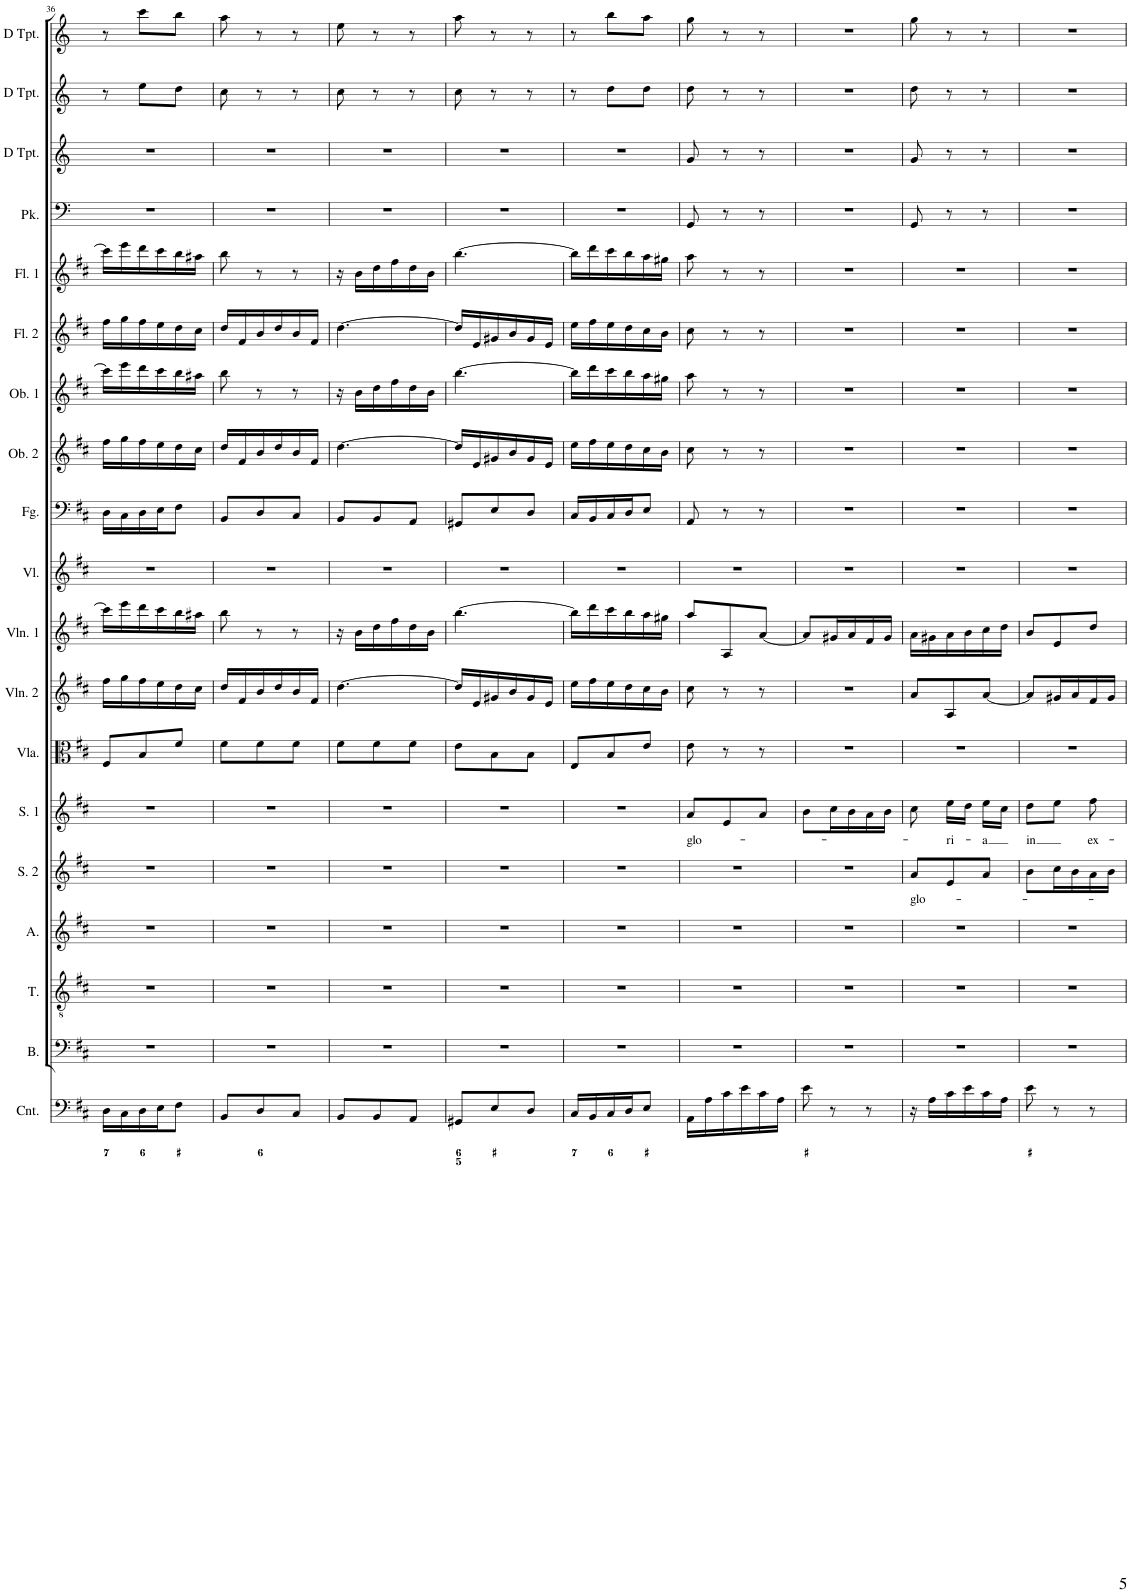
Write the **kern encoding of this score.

**kern	**kern	**kern	**kern	**kern	**text	**kern	**text	**kern	**kern	**kern	**kern	**kern	**kern	**kern	**kern	**kern	**kern	**kern	**kern	**kern
*part19	*part18	*part17	*part16	*part15	*part15	*part14	*part14	*part13	*part12	*part11	*part10	*part9	*part8	*part7	*part6	*part5	*part4	*part3	*part2	*part1
*staff19	*staff18	*staff17	*staff16	*staff15	*staff15	*staff14	*staff14	*staff13	*staff12	*staff11	*staff10	*staff9	*staff8	*staff7	*staff6	*staff5	*staff4	*staff3	*staff2	*staff1
*I"Continuo	*I"Basso	*I"Tenore	*I"Alto	*I"Soprano 2	*	*I"Soprano 1	*	*I"Viola	*I"Violino 2	*I"Violino 1	*I"Violino solo	*I"Fagotti	*I"Oboe d'amore 2	*I"Oboe d'amore 1	*I"Flauto traverso 2	*I"Flauto traverso 1	*I"Pauke	*I"D Trompete	*I"D Trompete	*I"D Trompete
*I'Cnt.	*I'B.	*I'T.	*I'A.	*I'S. 2	*	*I'S. 1	*	*I'Vla.	*I'Vln. 2	*I'Vln. 1	*I'Vl.	*I'Fg.	*I'Ob. 2	*I'Ob. 1	*I'Fl. 2	*I'Fl. 1	*I'Pk.	*I'D Tpt.	*I'D Tpt.	*I'D Tpt.
!!LO:PB:g=z
*clefF4	*clefF4	*clefGv2	*clefG2	*clefG2	*	*clefG2	*	*clefC3	*clefG2	*clefG2	*clefG2	*clefF4	*clefG2	*clefG2	*clefG2	*clefG2	*clefF4	*clefG2	*clefG2	*clefG2
*	*	*	*	*	*	*	*	*	*	*	*	*	*	*	*	*	*Trd-1c-2	*Trd-1c-2	*Trd-1c-2	*Trd-1c-2
*k[f#c#]	*k[f#c#]	*k[f#c#]	*k[f#c#]	*k[f#c#]	*	*k[f#c#]	*	*k[f#c#]	*k[f#c#]	*k[f#c#]	*k[f#c#]	*k[f#c#]	*k[f#c#]	*k[f#c#]	*k[f#c#]	*k[f#c#]	*k[]	*k[]	*k[]	*k[]
*M3/8	*M3/8	*M3/8	*M3/8	*M3/8	*	*M3/8	*	*M3/8	*M3/8	*M3/8	*M3/8	*M3/8	*M3/8	*M3/8	*M3/8	*M3/8	*M3/8	*M3/8	*M3/8	*M3/8
=36	=36	=36	=36	=36	=36	=36	=36	=36	=36	=36	=36	=36	=36	=36	=36	=36	=36	=36	=36	=36
16D\LL	4.r	4.r	4.r	4.r	.	4.r	.	8F#/L	16ff#\LL	16ccc#\LL]	4.r	16D\LL	16ff#\LL	16ccc#\LL]	16ff#\LL	16ccc#\LL]	4.r	4.r	8r	8r
16C#\	.	.	.	.	.	.	.	.	16gg\	16eee\	.	16C#\	16gg\	16eee\	16gg\	16eee\	.	.	.	.
16D\	.	.	.	.	.	.	.	8B/	16ff#\	16ddd\	.	16D\	16ff#\	16ddd\	16ff#\	16ddd\	.	.	8ee\L	8ccc\L
16E\J	.	.	.	.	.	.	.	.	16ee\	16ccc#\	.	16E\J	16ee\	16ccc#\	16ee\	16ccc#\	.	.	.	.
8F#\J	.	.	.	.	.	.	.	8f#/J	16dd\	16bb\	.	8F#\J	16dd\	16bb\	16dd\	16bb\	.	.	8dd\J	8bb\J
.	.	.	.	.	.	.	.	.	16cc#\JJ	16aa#X\JJ	.	.	16cc#\JJ	16aa#X\JJ	16cc#\JJ	16aa#X\JJ	.	.	.	.
=37	=37	=37	=37	=37	=37	=37	=37	=37	=37	=37	=37	=37	=37	=37	=37	=37	=37	=37	=37	=37
8BB/L	4.r	4.r	4.r	4.r	.	4.r	.	8f#\L	16dd/LL	8bb\	4.r	8BB/L	16dd/LL	8bb\	16dd/LL	8bb\	4.r	4.r	8cc\	8aa\
.	.	.	.	.	.	.	.	.	16f#/	.	.	.	16f#/	.	16f#/	.	.	.	.	.
8D/	.	.	.	.	.	.	.	8f#\	16b/	8r	.	8D/	16b/	8r	16b/	8r	.	.	8r	8r
.	.	.	.	.	.	.	.	.	16dd/	.	.	.	16dd/	.	16dd/	.	.	.	.	.
8C#/J	.	.	.	.	.	.	.	8f#\J	16b/	8r	.	8C#/J	16b/	8r	16b/	8r	.	.	8r	8r
.	.	.	.	.	.	.	.	.	16f#/JJ	.	.	.	16f#/JJ	.	16f#/JJ	.	.	.	.	.
=38	=38	=38	=38	=38	=38	=38	=38	=38	=38	=38	=38	=38	=38	=38	=38	=38	=38	=38	=38	=38
8BB/L	4.r	4.r	4.r	4.r	.	4.r	.	8f#\L	[4.dd\	16r	4.r	8BB/L	[4.dd\	16r	[4.dd\	16r	4.r	4.r	8cc\	8ee\
.	.	.	.	.	.	.	.	.	.	16b\LL	.	.	.	16b\LL	.	16b\LL	.	.	.	.
8BB/	.	.	.	.	.	.	.	8f#\	.	16dd\	.	8BB/	.	16dd\	.	16dd\	.	.	8r	8r
.	.	.	.	.	.	.	.	.	.	16ff#\	.	.	.	16ff#\	.	16ff#\	.	.	.	.
8AA/J	.	.	.	.	.	.	.	8f#\J	.	16dd\	.	8AA/J	.	16dd\	.	16dd\	.	.	8r	8r
.	.	.	.	.	.	.	.	.	.	16b\JJ	.	.	.	16b\JJ	.	16b\JJ	.	.	.	.
=39	=39	=39	=39	=39	=39	=39	=39	=39	=39	=39	=39	=39	=39	=39	=39	=39	=39	=39	=39	=39
8GG#X/L	4.r	4.r	4.r	4.r	.	4.r	.	8e\L	16dd/LL]	[4.bb\	4.r	8GG#X/L	16dd/LL]	[4.bb\	16dd/LL]	[4.bb\	4.r	4.r	8cc\	8aa\
.	.	.	.	.	.	.	.	.	16e/	.	.	.	16e/	.	16e/	.	.	.	.	.
8E/	.	.	.	.	.	.	.	8B\	16g#X/	.	.	8E/	16g#X/	.	16g#X/	.	.	.	8r	8r
.	.	.	.	.	.	.	.	.	16b/	.	.	.	16b/	.	16b/	.	.	.	.	.
8D/J	.	.	.	.	.	.	.	8B\J	16g#/	.	.	8D/J	16g#/	.	16g#/	.	.	.	8r	8r
.	.	.	.	.	.	.	.	.	16e/JJ	.	.	.	16e/JJ	.	16e/JJ	.	.	.	.	.
=40	=40	=40	=40	=40	=40	=40	=40	=40	=40	=40	=40	=40	=40	=40	=40	=40	=40	=40	=40	=40
16C#/LL	4.r	4.r	4.r	4.r	.	4.r	.	8E/L	16ee\LL	16bb\LL]	4.r	16C#/LL	16ee\LL	16bb\LL]	16ee\LL	16bb\LL]	4.r	4.r	8r	8r
16BB/	.	.	.	.	.	.	.	.	16ff#\	16ddd\	.	16BB/	16ff#\	16ddd\	16ff#\	16ddd\	.	.	.	.
16C#/	.	.	.	.	.	.	.	8B/	16ee\	16ccc#\	.	16C#/	16ee\	16ccc#\	16ee\	16ccc#\	.	.	8dd\L	8bb\L
16D/J	.	.	.	.	.	.	.	.	16dd\	16bb\	.	16D/J	16dd\	16bb\	16dd\	16bb\	.	.	.	.
8E/J	.	.	.	.	.	.	.	8e/J	16cc#\	16aa\	.	8E/J	16cc#\	16aa\	16cc#\	16aa\	.	.	8dd\J	8aa\J
.	.	.	.	.	.	.	.	.	16b\JJ	16gg#X\JJ	.	.	16b\JJ	16gg#X\JJ	16b\JJ	16gg#X\JJ	.	.	.	.
=41	=41	=41	=41	=41	=41	=41	=41	=41	=41	=41	=41	=41	=41	=41	=41	=41	=41	=41	=41	=41
!	!	!	!	!	!	!	!LO:LY:b	!	!	!	!	!	!	!	!	!	!	!	!	!
16AA\LL	4.r	4.r	4.r	4.r	.	8a/L	glo-	8e\	8cc#\	8aa/L	4.r	8AA/	8cc#\	8aa\	8cc#\	8aa\	8GG/	8g/	8dd\	8gg\
16A\	.	.	.	.	.	.	.	.	.	.	.	.	.	.	.	.	.	.	.	.
16c#\	.	.	.	.	.	8e/	.	8r	8r	8A/	.	8r	8r	8r	8r	8r	8r	8r	8r	8r
16e\	.	.	.	.	.	.	.	.	.	.	.	.	.	.	.	.	.	.	.	.
16c#\	.	.	.	.	.	8a/J	.	8r	8r	[8a/J	.	8r	8r	8r	8r	8r	8r	8r	8r	8r
16A\JJ	.	.	.	.	.	.	.	.	.	.	.	.	.	.	.	.	.	.	.	.
=42	=42	=42	=42	=42	=42	=42	=42	=42	=42	=42	=42	=42	=42	=42	=42	=42	=42	=42	=42	=42
8e\	4.r	4.r	4.r	4.r	.	8b\L	.	4.r	4.r	8a/L]	4.r	4.r	4.r	4.r	4.r	4.r	4.r	4.r	4.r	4.r
8r	.	.	.	.	.	16cc#\L	.	.	.	16g#X/L	.	.	.	.	.	.	.	.	.	.
.	.	.	.	.	.	16b\	.	.	.	16a/	.	.	.	.	.	.	.	.	.	.
8r	.	.	.	.	.	16a\	.	.	.	16f#/	.	.	.	.	.	.	.	.	.	.
.	.	.	.	.	.	16b\JJ	.	.	.	16g#/JJ	.	.	.	.	.	.	.	.	.	.
=43	=43	=43	=43	=43	=43	=43	=43	=43	=43	=43	=43	=43	=43	=43	=43	=43	=43	=43	=43	=43
!	!	!	!	!	!LO:LY:b	!	!	!	!	!	!	!	!	!	!	!	!	!	!	!
16r	4.r	4.r	4.r	8a/L	glo-	8cc#\	.	4.r	8a/L	16a\LL	4.r	4.r	4.r	4.r	4.r	4.r	8GG/	8g/	8dd\	8gg\
16A\LL	.	.	.	.	.	.	.	.	.	16g#X\	.	.	.	.	.	.	.	.	.	.
!	!	!	!	!	!	!	!LO:LY:b	!	!	!	!	!	!	!	!	!	!	!	!	!
16c#\	.	.	.	8e/	.	16ee\LL	ri-	.	8A/	16a\	.	.	.	.	.	.	8r	8r	8r	8r
16e\	.	.	.	.	.	16dd\JJ	.	.	.	16b\	.	.	.	.	.	.	.	.	.	.
!	!	!	!	!	!	!	!LO:LY:b	!	!	!	!	!	!	!	!	!	!	!	!	!
16c#\	.	.	.	8a/J	.	16ee\LL	-a	.	[8a/J	16cc#\	.	.	.	.	.	.	8r	8r	8r	8r
16A\JJ	.	.	.	.	.	16cc#\JJ	.	.	.	16dd\JJ	.	.	.	.	.	.	.	.	.	.
=44	=44	=44	=44	=44	=44	=44	=44	=44	=44	=44	=44	=44	=44	=44	=44	=44	=44	=44	=44	=44
!	!	!	!	!	!	!	!LO:LY:b	!	!	!	!	!	!	!	!	!	!	!	!	!
8e\	4.r	4.r	4.r	8b\L	.	8dd\L	in	4.r	8a/L]	8b/L	4.r	4.r	4.r	4.r	4.r	4.r	4.r	4.r	4.r	4.r
8r	.	.	.	16cc#\L	.	8ee\J	.	.	16g#X/L	8e/	.	.	.	.	.	.	.	.	.	.
.	.	.	.	16b\	.	.	.	.	16a/	.	.	.	.	.	.	.	.	.	.	.
!	!	!	!	!	!	!	!LO:LY:b	!	!	!	!	!	!	!	!	!	!	!	!	!
8r	.	.	.	16a\	.	8ff#\	ex-	.	16f#/	8dd/J	.	.	.	.	.	.	.	.	.	.
.	.	.	.	16b\JJ	.	.	.	.	16g#/JJ	.	.	.	.	.	.	.	.	.	.	.
=	=	=	=	=	=	=	=	=	=	=	=	=	=	=	=	=	=	=	=	=
*-	*-	*-	*-	*-	*-	*-	*-	*-	*-	*-	*-	*-	*-	*-	*-	*-	*-	*-	*-	*-
